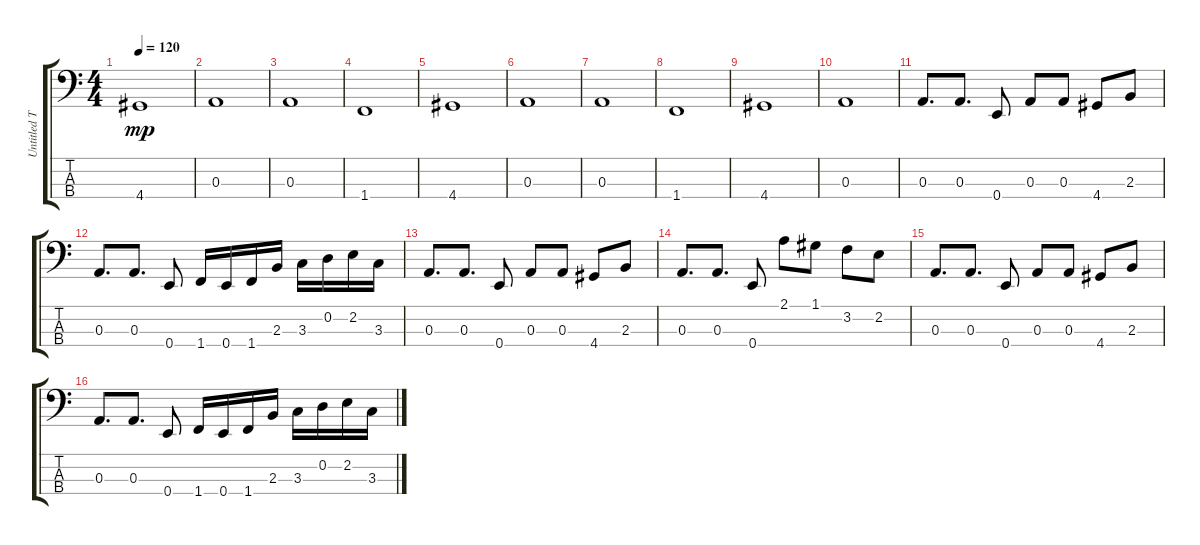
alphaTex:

\track ("Untitled Track" "Untitled T") {instrument electricbassfinger}
\staff {score tabs}
\tuning (G2 D2 A1 E1) {hide}
\ts (4 4)
\tempo 120
\clef f4
\ks c
4.4.1{dy mp} |
0.3.1 |
0.3.1 |
1.4.1 |
4.4.1 |
0.3.1 |
0.3.1 |
1.4.1 |
4.4.1 |
0.3.1 |
0.3.8{d} 0.3.8{d} 0.4.8 0.3.8 0.3.8 4.4.8 2.3.8 |
0.3.8{d} 0.3.8{d} 0.4.8 1.4.16 0.4.16 1.4.16 2.3.16 3.3.16 0.2.16 2.2.16 3.3.16 |
0.3.8{d} 0.3.8{d} 0.4.8 0.3.8 0.3.8 4.4.8 2.3.8 |
0.3.8{d} 0.3.8{d} 0.4.8 2.1.8 1.1.8 3.2.8 2.2.8 |
0.3.8{d} 0.3.8{d} 0.4.8 0.3.8 0.3.8 4.4.8 2.3.8 |
0.3.8{d} 0.3.8{d} 0.4.8 1.4.16 0.4.16 1.4.16 2.3.16 3.3.16 0.2.16 2.2.16 3.3.16
